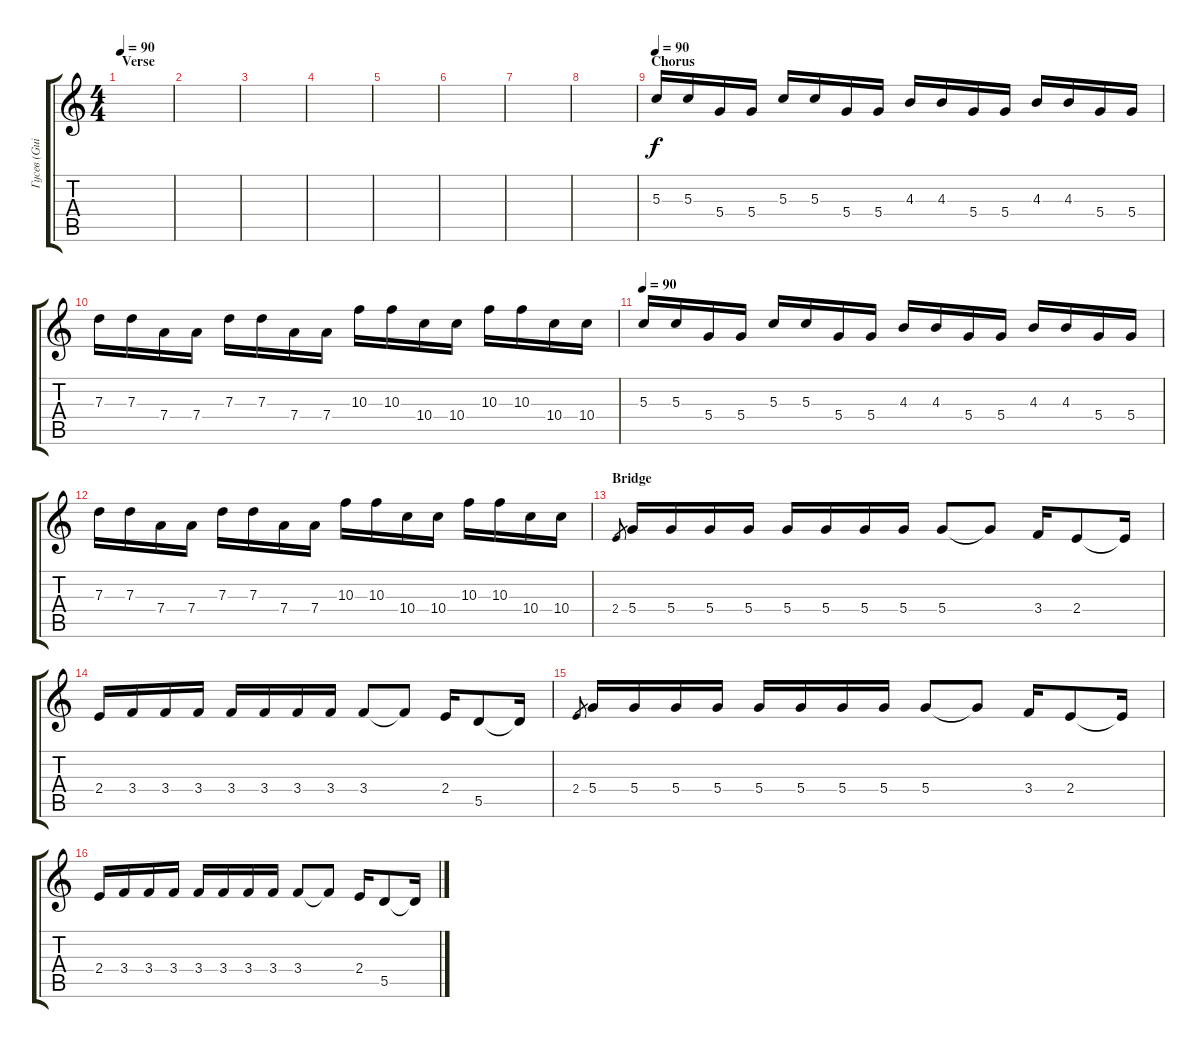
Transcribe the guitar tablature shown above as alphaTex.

\track ("Гусев (Guitar 2)" "Гусев (Gui") {instrument distortionguitar}
\staff {score tabs}
\tuning (E4 B3 G3 D3 A2 E2) {hide}
\ts (4 4)
\section ("" "Verse")
\tempo 90
\clef g2
\ks c
|
|
|
|
|
|
|
|
\section ("" "Chorus")
\tempo 90
5.3.16 5.3.16 5.4.16 5.4.16 5.3.16 5.3.16 5.4.16 5.4.16 4.3.16 4.3.16 5.4.16 5.4.16 4.3.16 4.3.16 5.4.16 5.4.16 |
7.3.16 7.3.16 7.4.16 7.4.16 7.3.16 7.3.16 7.4.16 7.4.16 10.3.16 10.3.16 10.4.16 10.4.16 10.3.16 10.3.16 10.4.16 10.4.16 |
\tempo 90
5.3.16 5.3.16 5.4.16 5.4.16 5.3.16 5.3.16 5.4.16 5.4.16 4.3.16 4.3.16 5.4.16 5.4.16 4.3.16 4.3.16 5.4.16 5.4.16 |
7.3.16 7.3.16 7.4.16 7.4.16 7.3.16 7.3.16 7.4.16 7.4.16 10.3.16 10.3.16 10.4.16 10.4.16 10.3.16 10.3.16 10.4.16 10.4.16 |
\section ("" "Bridge")
2.4.8{gr} 5.4.16 5.4.16 5.4.16 5.4.16 5.4.16 5.4.16 5.4.16 5.4.16 5.4.8 5.4{t}.8 3.4.16 2.4.8 2.4{t}.16 |
2.4.16 3.4.16 3.4.16 3.4.16 3.4.16 3.4.16 3.4.16 3.4.16 3.4.8 3.4{t}.8 2.4.16 5.5.8 5.5{t}.16 |
2.4.8{gr} 5.4.16 5.4.16 5.4.16 5.4.16 5.4.16 5.4.16 5.4.16 5.4.16 5.4.8 5.4{t}.8 3.4.16 2.4.8 2.4{t}.16 |
2.4.16 3.4.16 3.4.16 3.4.16 3.4.16 3.4.16 3.4.16 3.4.16 3.4.8 3.4{t}.8 2.4.16 5.5.8 5.5{t}.16
